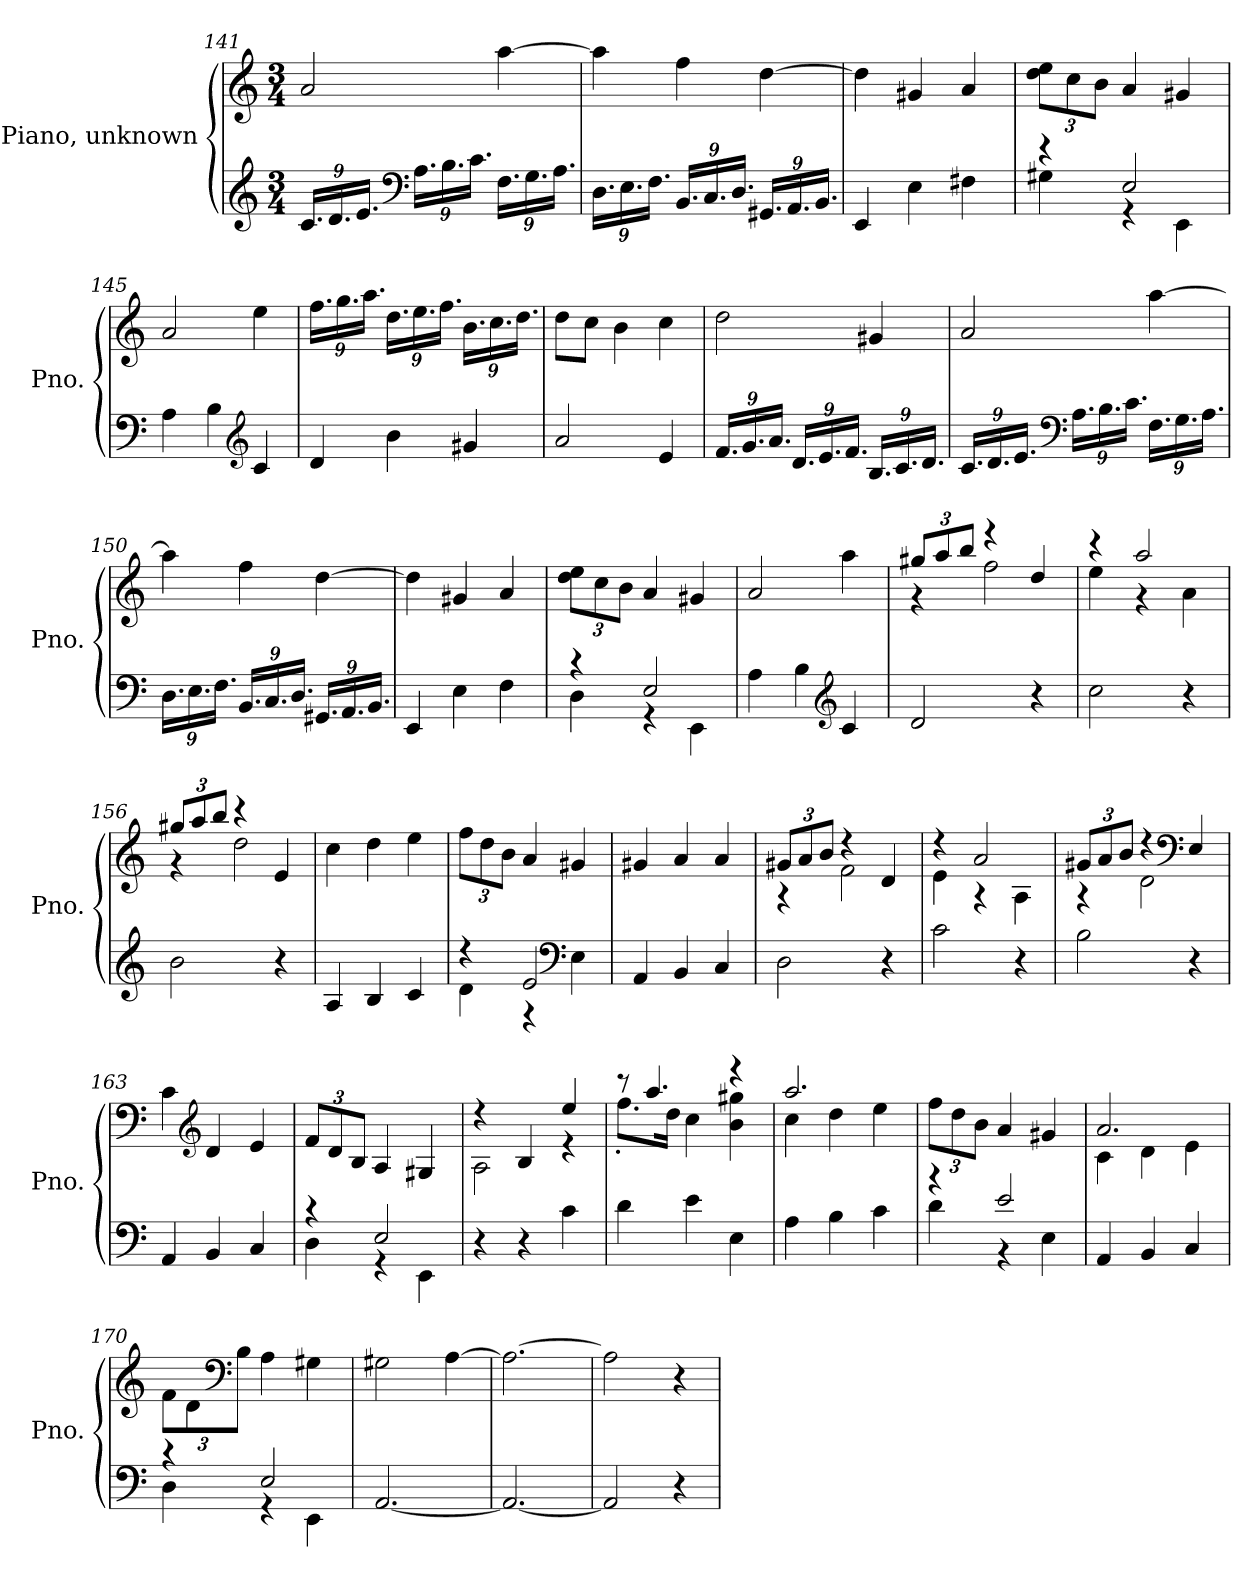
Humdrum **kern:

**kern	**kern
*part1	*part1
*staff2	*staff1
*I"Piano, unknown	*
*I'Pno.	*
*clefG2	*clefG2
*k[]	*k[]
*M3/4	*M3/4
*Xbrackettup	*
=141	=141
18.c/LL	2a/
18.d/	.
18.e/JJ	.
*clefF4	*
18.A\LL	.
18.B\	.
18.c\JJ	.
18.F\LL	[4aa\
18.G\	.
18.A\JJ	.
=142	=142
18.D\LL	4aa\]
18.E\	.
18.F\JJ	.
18.BB/LL	4ff\
18.C/	.
18.D/JJ	.
18.GG#X/LL	[4dd\
18.AA/	.
18.BB/JJ	.
!!LO:PB:g=z
=143	=143
4EE/	4dd\]
4E\	4g#X/
4F#X\	4a/
=144	=144
*^	*
*	*	*Xbrackettup
4r	4G#X\	12dd\ 12ee\L
.	.	12cc\
.	.	12b\J
2E/	4r	4a/
.	4EE\	4g#X/
*v	*v	*
=145	=145
4A\	2a/
4B\	.
*clefG2	*
4c/	4ee\
=146	=146
4d/	18.ff\LL
.	18.gg\
.	18.aa\JJ
4b\	18.dd\LL
.	18.ee\
.	18.ff\JJ
4g#X/	18.b\LL
.	18.cc\
.	18.dd\JJ
=147	=147
2a/	8dd\L
.	8cc\J
.	4b\
4e/	4cc\
!!LO:LB:g=z
=148	=148
18.f/LL	2dd\
18.g/	.
18.a/JJ	.
18.d/LL	.
18.e/	.
18.f/JJ	.
18.B/LL	4g#X/
18.c/	.
18.d/JJ	.
=149	=149
18.c/LL	2a/
18.d/	.
18.e/JJ	.
*clefF4	*
18.A\LL	.
18.B\	.
18.c\JJ	.
18.F\LL	[4aa\
18.G\	.
18.A\JJ	.
=150	=150
18.D\LL	4aa\]
18.E\	.
18.F\JJ	.
18.BB/LL	4ff\
18.C/	.
18.D/JJ	.
18.GG#X/LL	[4dd\
18.AA/	.
18.BB/JJ	.
!!LO:LB:g=z
=151	=151
4EE/	4dd\]
4E\	4g#X/
4F\	4a/
=152	=152
*^	*
4r	4D\	12dd\ 12ee\L
.	.	12cc\
.	.	12b\J
2E/	4r	4a/
.	4EE\	4g#X/
*v	*v	*
=153	=153
4A\	2a/
4B\	.
*clefG2	*
4c/	4aa\
=154	=154
*	*^
2d/	12gg#X/L	4r
.	12aa/	.
.	12bb/J	.
.	4r	2ff\
4r	4dd/	.
=155	=155	=155
2cc\	4r	4ee\
.	2aa/	4r
4r	.	4a\
=156	=156	=156
2b\	12gg#X/L	4r
.	12aa/	.
.	12bb/J	.
.	4r	2dd\
4r	4e/	.
*	*v	*v
=157	=157
4A/	4cc\
4B/	4dd\
4c/	4ee\
!!LO:LB:g=z
=158	=158
*^	*
4r	4d\	12ff\L
.	.	12dd\
.	.	12b\J
2e/	4r	4a/
*clefF4	*	*
.	4E\	4g#X/
*v	*v	*
=159	=159
4AA/	4g#X/
4BB/	4a/
4C/	4a/
=160	=160
*	*^
2D\	12g#X/L	4r
.	12a/	.
.	12b/J	.
.	4r	2f\
4r	4d/	.
=161	=161	=161
2c\	4r	4e\
.	2a/	4r
4r	.	4A\
=162	=162	=162
2B\	12g#X/L	4r
.	12a/	.
.	12b/J	.
.	4r	2d\
*	*clefF4	*
4r	4E/	.
*	*v	*v
=163	=163
4AA/	4c\
*	*clefG2
4BB/	4d/
4C/	4e/
=164	=164
*^	*
4r	4D\	12f/L
.	.	12d/
.	.	12B/J
2E/	4r	4A/
.	4EE\	4G#X/
*v	*v	*
!!LO:LB:g=z
=165	=165
*	*^
4r	4r	2A\
4r	4B/	.
4c\	4ee/	4r
=166	=166	=166
4d\	8r	8.ff'\L
.	4.aa/	.
.	.	16dd\Jk
4e\	.	4cc\
4E\	4r	4b\ 4gg#X\
=167	=167	=167
4A\	2.aa/	4cc\
4B\	.	4dd\
4c\	.	4ee\
*	*v	*v
=168	=168
*^	*
4r	4d\	12ff\L
.	.	12dd\
.	.	12b\J
2e/	4r	4a/
.	4E\	4g#X/
*v	*v	*
=169	=169
*	*^
4AA/	2.a/	4c\
4BB/	.	4d\
4C/	.	4e\
*	*v	*v
=170	=170
*^	*
4r	4D\	12f\L
.	.	12d\
*	*	*clefF4
.	.	12B\J
2E/	4r	4A\
.	4EE\	4G#X\
*v	*v	*
=171	=171
[2.AA/	2G#X\
.	[4A\
=172	=172
2.AA/_	2.A\_
=173	=173
2AA/]	2A\]
4r	4r
=	=
*-	*-
